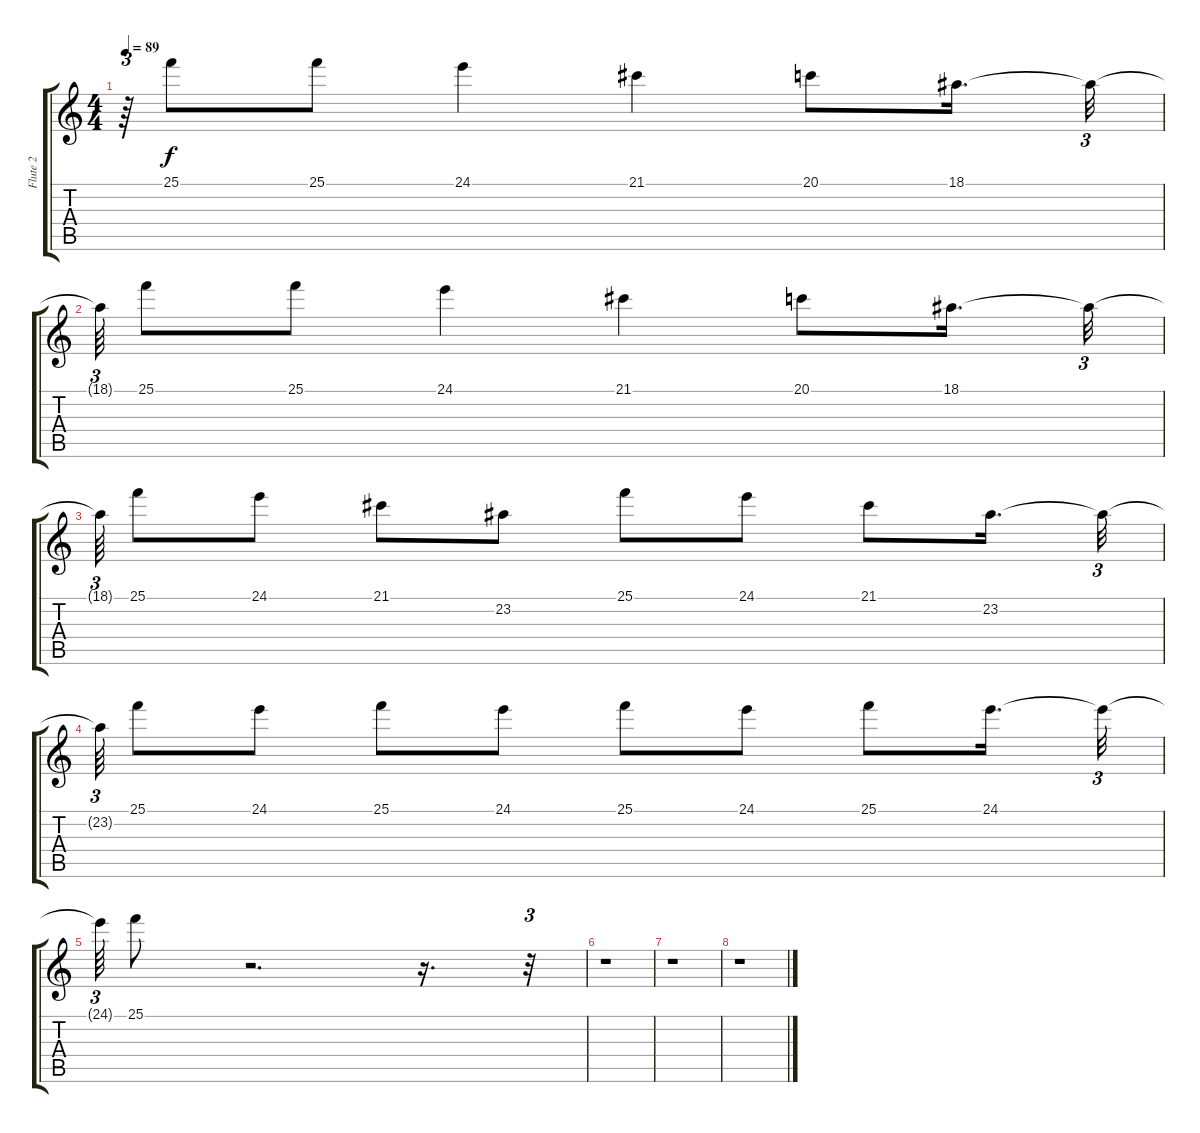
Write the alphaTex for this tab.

\track ("Flute 2" "Flute 2") {instrument flute}
\staff {score tabs}
\tuning (E4 B3 G3 D3 A2 E2) {hide}
\ts (4 4)
\tempo 89
\clef g2
\ks c
r.64{tu (3 2) dy f} 25.1.8 25.1.8 24.1.4 21.1.4 20.1.8 18.1.16{d} 18.1{t}.32{tu (3 2)} |
18.1{t}.64{tu (3 2)} 25.1.8 25.1.8 24.1.4 21.1.4 20.1.8 18.1.16{d} 18.1{t}.32{tu (3 2)} |
18.1{t}.64{tu (3 2)} 25.1.8 24.1.8 21.1.8 23.2.8 25.1.8 24.1.8 21.1.8 23.2.16{d} 23.2{t}.32{tu (3 2)} |
23.2{t}.64{tu (3 2)} 25.1.8 24.1.8 25.1.8 24.1.8 25.1.8 24.1.8 25.1.8 24.1.16{d} 24.1{t}.32{tu (3 2)} |
24.1{t}.64{tu (3 2)} 25.1.8 r.2{d} r.16{d} r.32{tu (3 2)} |
r.1 |
r.1 |
r.1
